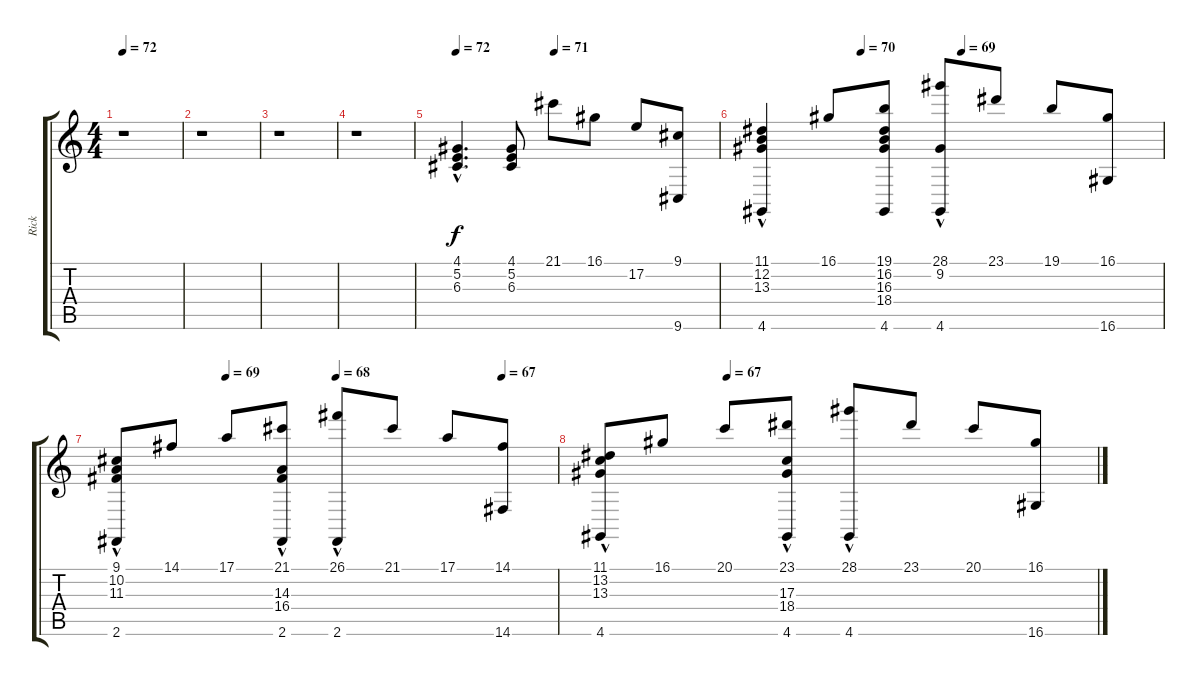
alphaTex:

\track ("Rick" "Rick") {instrument acousticgrandpiano}
\staff {score tabs}
\tuning (E4 B3 G3 D3 A2 E2) {hide}
\ts (4 4)
\tempo 72
\clef g2
\ks c
r.1{dy f} |
r.1 |
r.1 |
r.1 |
\tempo 72
\tempo (71 0.375)
(4.1{hac} 5.2{hac} 6.3{hac}).4{d instrument acousticgrandpiano} (4.1 5.2 6.3).8 21.1.8 16.1.8 17.2.8 (9.1 9.6).8 |
\tempo (70 0.25)
\tempo (69 0.5)
(11.1{hac} 12.2{hac} 13.3{hac} 4.6{hac}).4 16.1.8 (19.1 16.2 16.3 18.4 4.6).8 (28.1 9.2 4.6{hac}).8 23.1.8 19.1.8 (16.1 16.6).8 |
\tempo (69 0.25)
\tempo (68 0.5)
\tempo (67 0.875)
(9.1{hac} 10.2{hac} 11.3{hac} 2.6{hac}).8 14.1.8 17.1.8 (21.1 14.3{hac} 16.4{hac} 2.6).8 (26.1 2.6{hac}).8 21.1.8 17.1.8 (14.1 14.6).8 |
\tempo (67 0.25)
(11.1{hac} 13.2{hac} 13.3{hac} 4.6{hac}).8 16.1.8 20.1.8 (23.1 17.3{hac} 18.4{hac} 4.6).8 (28.1 4.6{hac}).8 23.1.8 20.1.8 (16.1 16.6).8
